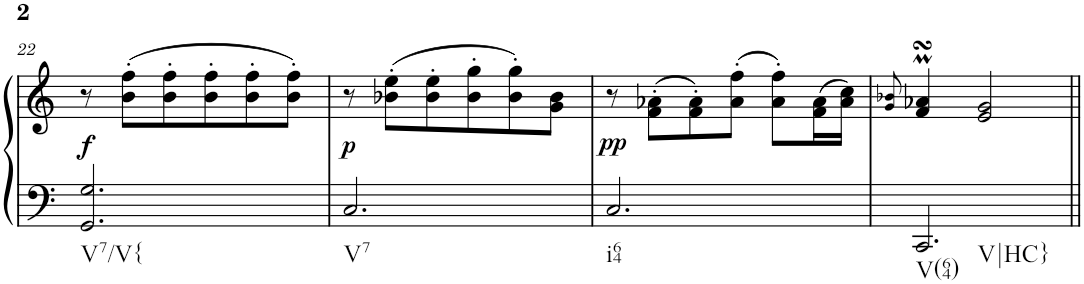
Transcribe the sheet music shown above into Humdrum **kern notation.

**kern	**kern	**dynam
*part1	*part1	*part1
*staff2	*staff1	*staff1/2
*I"Harpsichord	*	*
*I'Hch.	*	*
!!LO:PB:g=z
*clefF4	*clefG2	*
*k[]	*k[]	*
*M3/4	*M3/4	*
=22	=22	=22
!LO:TX:b:t=V7/V{	!	!
!	!	!LO:DY:b
2.GG/ 2.G/	8r	f
.	(>8b\' 8ff\'L	.
.	8b\' 8ff\'	.
.	8b\' 8ff\'	.
.	8b\' 8ff\'	.
.	8b\' 8ff\'J)	.
=23	=23	=23
!LO:TX:b:t=V7	!	!
!	!	!LO:DY:b
2.C/	8r	p
.	(>8b-X\' 8ee\'L	.
.	8b-\' 8ee\'	.
.	8b-\' 8gg\'	.
.	8b-\' 8gg\')	.
.	8g\ 8b-\J	.
=24	=24	=24
!LO:TX:b:t=i64	!	!
!	!	!LO:DY:a=2
2.C/	8r	pp
.	(>8f\' 8a-X\'L	.
.	8f\' 8a-\')	.
.	(>8a-\' 8ff\'J	.
.	8a-\' 8ff\'L)	.
.	(>16f\ 16a-\L	.
.	16a-\ 16cc\JJ)	.
=25	=25	=25
.	8qg/ 8qb-X/	.
!LO:TX:b:t=V(64)	!	!
!LO:TX:b:t=V|HC}	!	!
2.CC/	4f/MsSSS 4a-X/MsSSS	.
.	2e/ 2g/	.
=||	=||	=||
*-	*-	*-
